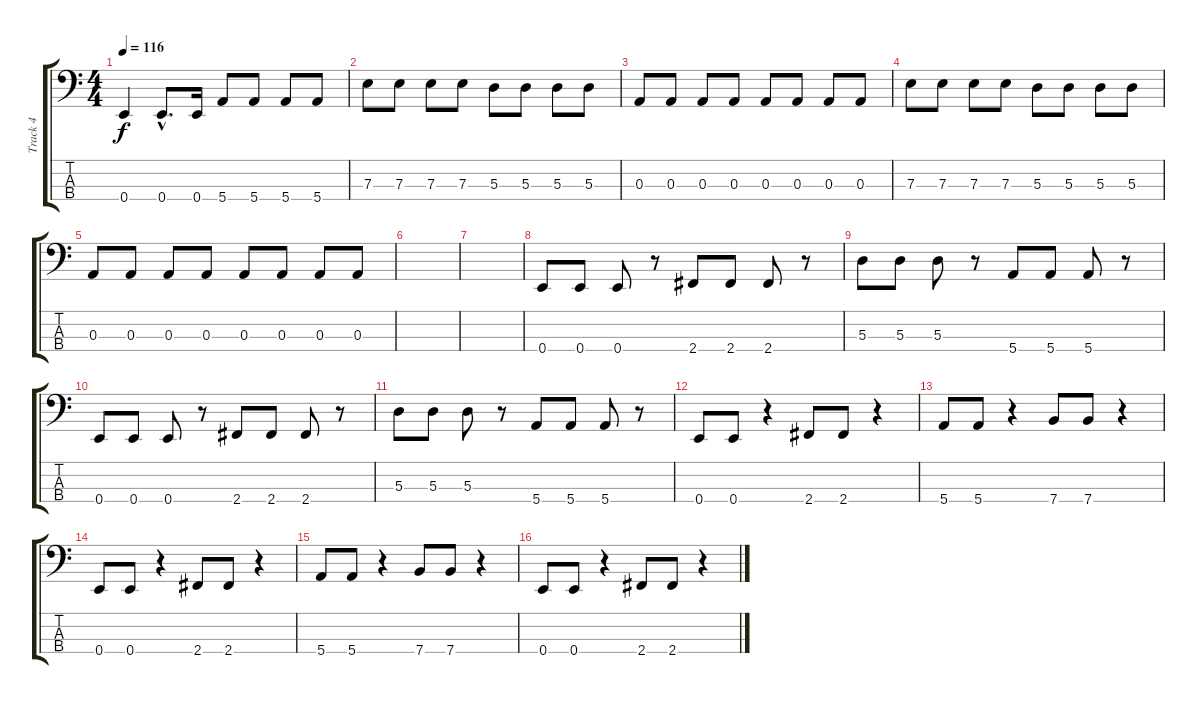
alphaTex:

\track ("Track 4" "Track 4") {instrument electricbassfinger}
\staff {score tabs}
\tuning (G2 D2 A1 E1) {hide}
\ts (4 4)
\tempo 116
\clef f4
\ks c
0.4.4{dy f} 0.4{hac}.8{d} 0.4.16 5.4.8 5.4.8 5.4.8 5.4.8 |
7.3.8 7.3.8 7.3.8 7.3.8 5.3.8 5.3.8 5.3.8 5.3.8 |
0.3.8 0.3.8 0.3.8 0.3.8 0.3.8 0.3.8 0.3.8 0.3.8 |
7.3.8 7.3.8 7.3.8 7.3.8 5.3.8 5.3.8 5.3.8 5.3.8 |
0.3.8 0.3.8 0.3.8 0.3.8 0.3.8 0.3.8 0.3.8 0.3.8 |
|
|
0.4.8 0.4.8 0.4.8 r.8 2.4.8 2.4.8 2.4.8 r.8 |
5.3.8 5.3.8 5.3.8 r.8 5.4.8 5.4.8 5.4.8 r.8 |
0.4.8 0.4.8 0.4.8 r.8 2.4.8 2.4.8 2.4.8 r.8 |
5.3.8 5.3.8 5.3.8 r.8 5.4.8 5.4.8 5.4.8 r.8 |
0.4.8 0.4.8 r.4 2.4.8 2.4.8 r.4 |
5.4.8 5.4.8 r.4 7.4.8 7.4.8 r.4 |
0.4.8 0.4.8 r.4 2.4.8 2.4.8 r.4 |
5.4.8 5.4.8 r.4 7.4.8 7.4.8 r.4 |
0.4.8 0.4.8 r.4 2.4.8 2.4.8 r.4
